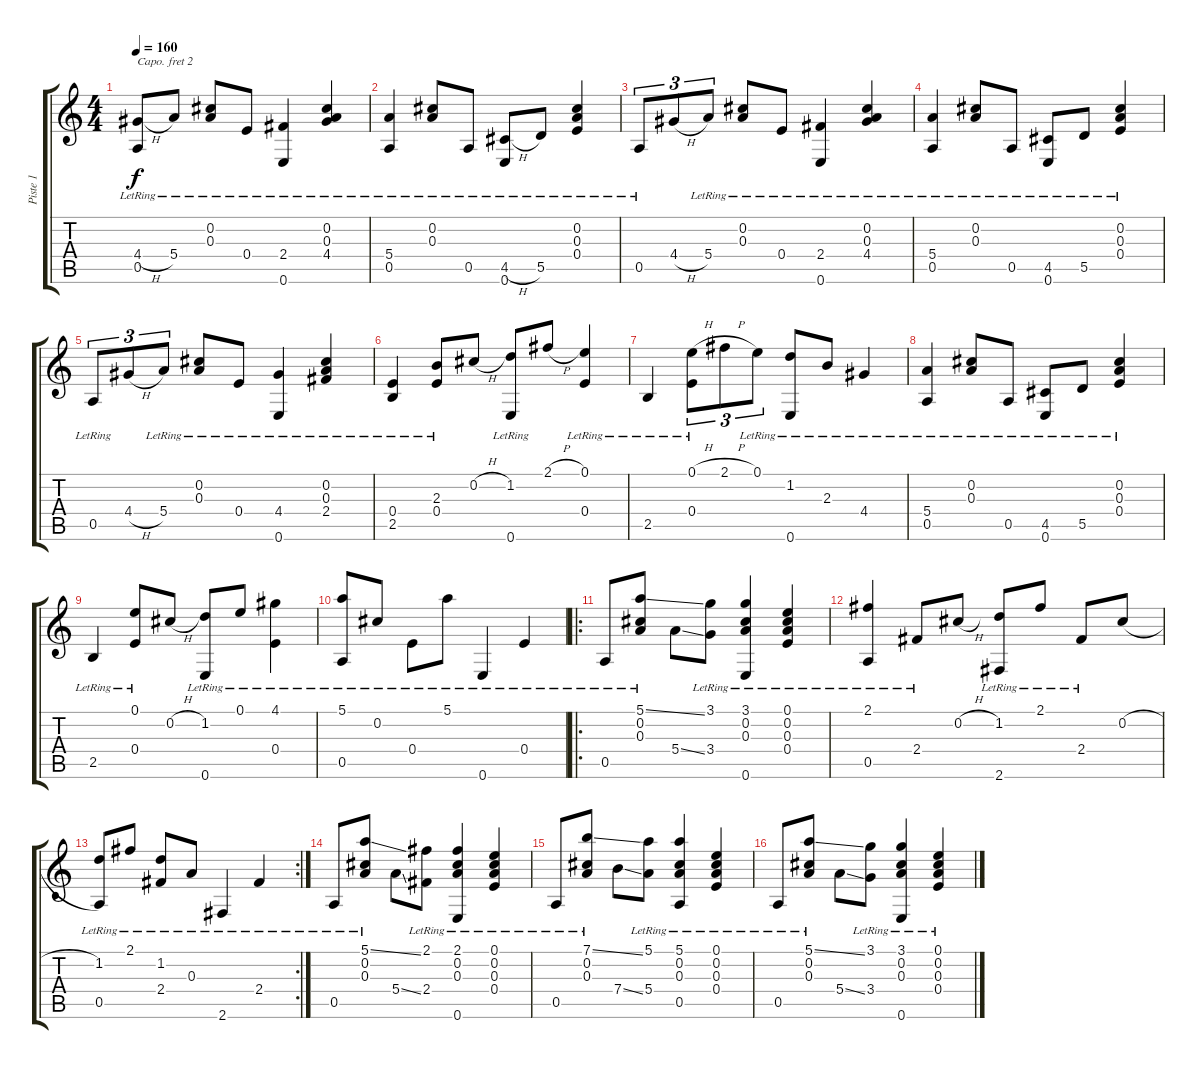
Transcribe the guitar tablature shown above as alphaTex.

\track ("Piste 1" "Piste 1") {instrument acousticguitarnylon}
\staff {score tabs}
\capo 2
\tuning (D4 B3 G3 D3 G2 D2) {hide}
\ts (4 4)
\tempo 160
\clef g2
\ks c
(4.4{h} 0.5{lr}).8{dy f instrument acousticguitarnylon} 5.4{lr}.8 (0.2{lr} 0.3{lr}).8 0.4{lr}.8 (2.4{lr} 0.6{lr}).4 (0.2{lr} 0.3{lr} 4.4{lr}).4 |
(5.4{lr} 0.5{lr}).4 (0.2{lr} 0.3{lr}).8 0.5{lr}.8 (4.5{h} 0.6{lr}).8 5.5{lr}.8 (0.2{lr} 0.3{lr} 0.4{lr}).4 |
0.5{lr}.8{tu (3 2)} 4.4{h}.8{tu (3 2)} 5.4{lr}.8{tu (3 2)} (0.2{lr} 0.3{lr}).8 0.4{lr}.8 (2.4{lr} 0.6{lr}).4 (0.2{lr} 0.3{lr} 4.4{lr}).4 |
(5.4{lr} 0.5{lr}).4 (0.2{lr} 0.3{lr}).8 0.5{lr}.8 (4.5{lr} 0.6{lr}).8 5.5{lr}.8 (0.2{lr} 0.3{lr} 0.4{lr}).4 |
0.5{lr}.8{tu (3 2)} 4.4{h}.8{tu (3 2)} 5.4{lr}.8{tu (3 2)} (0.2{lr} 0.3{lr}).8 0.4{lr}.8 (4.4{lr} 0.6{lr}).4 (0.2{lr} 0.3{lr} 2.4{lr}).4 |
(0.4{lr} 2.5{lr}).4 (2.3{lr} 0.4{lr}).8 0.2{h}.8 (1.2{lr} 0.6{lr}).8 2.1{h}.8 (0.1{lr} 0.4{lr}).4 |
2.5{lr}.4 (0.1{h} 0.4{lr}).8{tu (3 2)} 2.1{h}.8{tu (3 2)} 0.1{lr}.8{tu (3 2)} (1.2{lr} 0.6{lr}).8 2.3{lr}.8 4.4{lr}.4 |
(5.4{lr} 0.5{lr}).4 (0.2{lr} 0.3{lr}).8 0.5{lr}.8 (4.5{lr} 0.6{lr}).8 5.5{lr}.8 (0.2{lr} 0.3{lr} 0.4{lr}).4 |
2.5{lr}.4 (0.1{lr} 0.4{lr}).8 0.2{h}.8 (1.2{lr} 0.6{lr}).8 0.1{lr}.8 (4.1{lr} 0.4{lr}).4 |
(5.1{lr} 0.5{lr}).8 0.2{lr}.8 0.4{lr}.8 5.1{lr}.8 0.6{lr}.4 0.4{lr}.4 |
\ro
0.5{lr}.8 (5.1{ss} 0.2{lr} 0.3{lr}).8 5.4{ss}.8 (3.1{lr} 3.4{lr}).8 (3.1{lr} 0.2{lr} 0.3{lr} 0.6{lr}).4 (0.1{lr} 0.2{lr} 0.3{lr} 0.4{lr}).4 |
(2.1{lr} 0.5{lr}).4 2.4{lr}.8 0.2{h}.8 (1.2{lr} 2.6{lr}).8 2.1{lr}.8 2.4{lr}.8 0.2{h}.8 |
\rc 2
(1.2{lr} 0.5{lr}).8 2.1{lr}.8 (1.2{lr} 2.4{lr}).8 0.3{lr}.8 2.6{lr}.4 2.4{lr}.4 |
0.5{lr}.8 (5.1{ss} 0.2{lr} 0.3{lr}).8 5.4{ss}.8 (2.1{lr} 2.4{lr}).8 (2.1{lr} 0.2{lr} 0.3{lr} 0.6{lr}).4 (0.1{lr} 0.2{lr} 0.3{lr} 0.4{lr}).4 |
0.5{lr}.8 (7.1{ss} 0.2{lr} 0.3{lr}).8 7.4{ss}.8 (5.1{lr} 5.4{lr}).8 (5.1{lr} 0.2{lr} 0.3{lr} 0.5{lr}).4 (0.1{lr} 0.2{lr} 0.3{lr} 0.4{lr}).4 |
0.5{lr}.8 (5.1{ss} 0.2{lr} 0.3{lr}).8 5.4{ss}.8 (3.1{lr} 3.4{lr}).8 (3.1{lr} 0.2{lr} 0.3{lr} 0.6{lr}).4 (0.1{lr} 0.2{lr} 0.3{lr} 0.4{lr}).4
